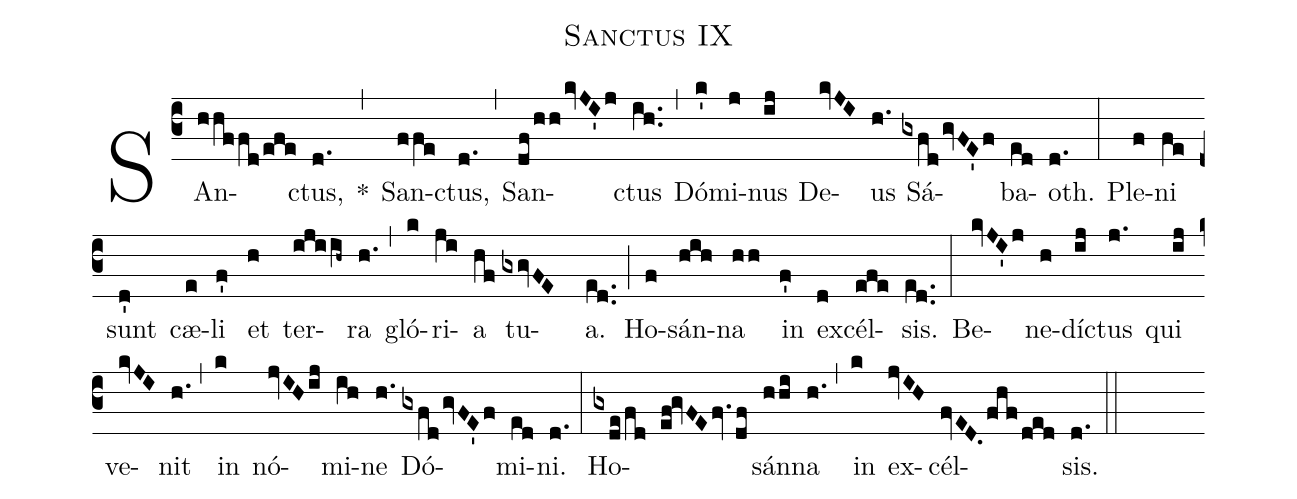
name:Sanctus IX;
%%
(c3) SAn(hhffd/efe)ctus,(d.) *(,)
San(ffe)ctus,(d.) (,)
San(df!/hhkvJI'j)ctus(ih..) (,)
Dó(k')mi(j)nus(ij) De(kvJI)us(h.) Sá(gxfd!/gvFE'f)ba(ed)oth.(d.) (:)
Ple(f)ni(fe) sunt(d') cæ(e)li(f') et(h) ter(ijiih~)ra(h.) (,)
gló(k)ri(ji)a(hf) tu(gxgvFE )a.(ed..) (;)
Ho(f)sán(hih)na(hh) in(f') ex(d)cél(efe)sis.(ed..) (:)
Be(kvJI'j)ne(h)dí(ij)ctus(j.) qui(ij) ve(kvJI)nit(h.) (,)
in(k) nó(jvIHij)mi(ih)ne(h.) Dó(gxfd!/gvFE'f)mi(ed)ni.(d.) (:)
Ho(gxde!/fd ef!gvFEfv.df)sán(hhi)na(h.) (,)
in(k) ex(jvIH)cél(fvED.fhf!/ded)sis.(d.) (::)
